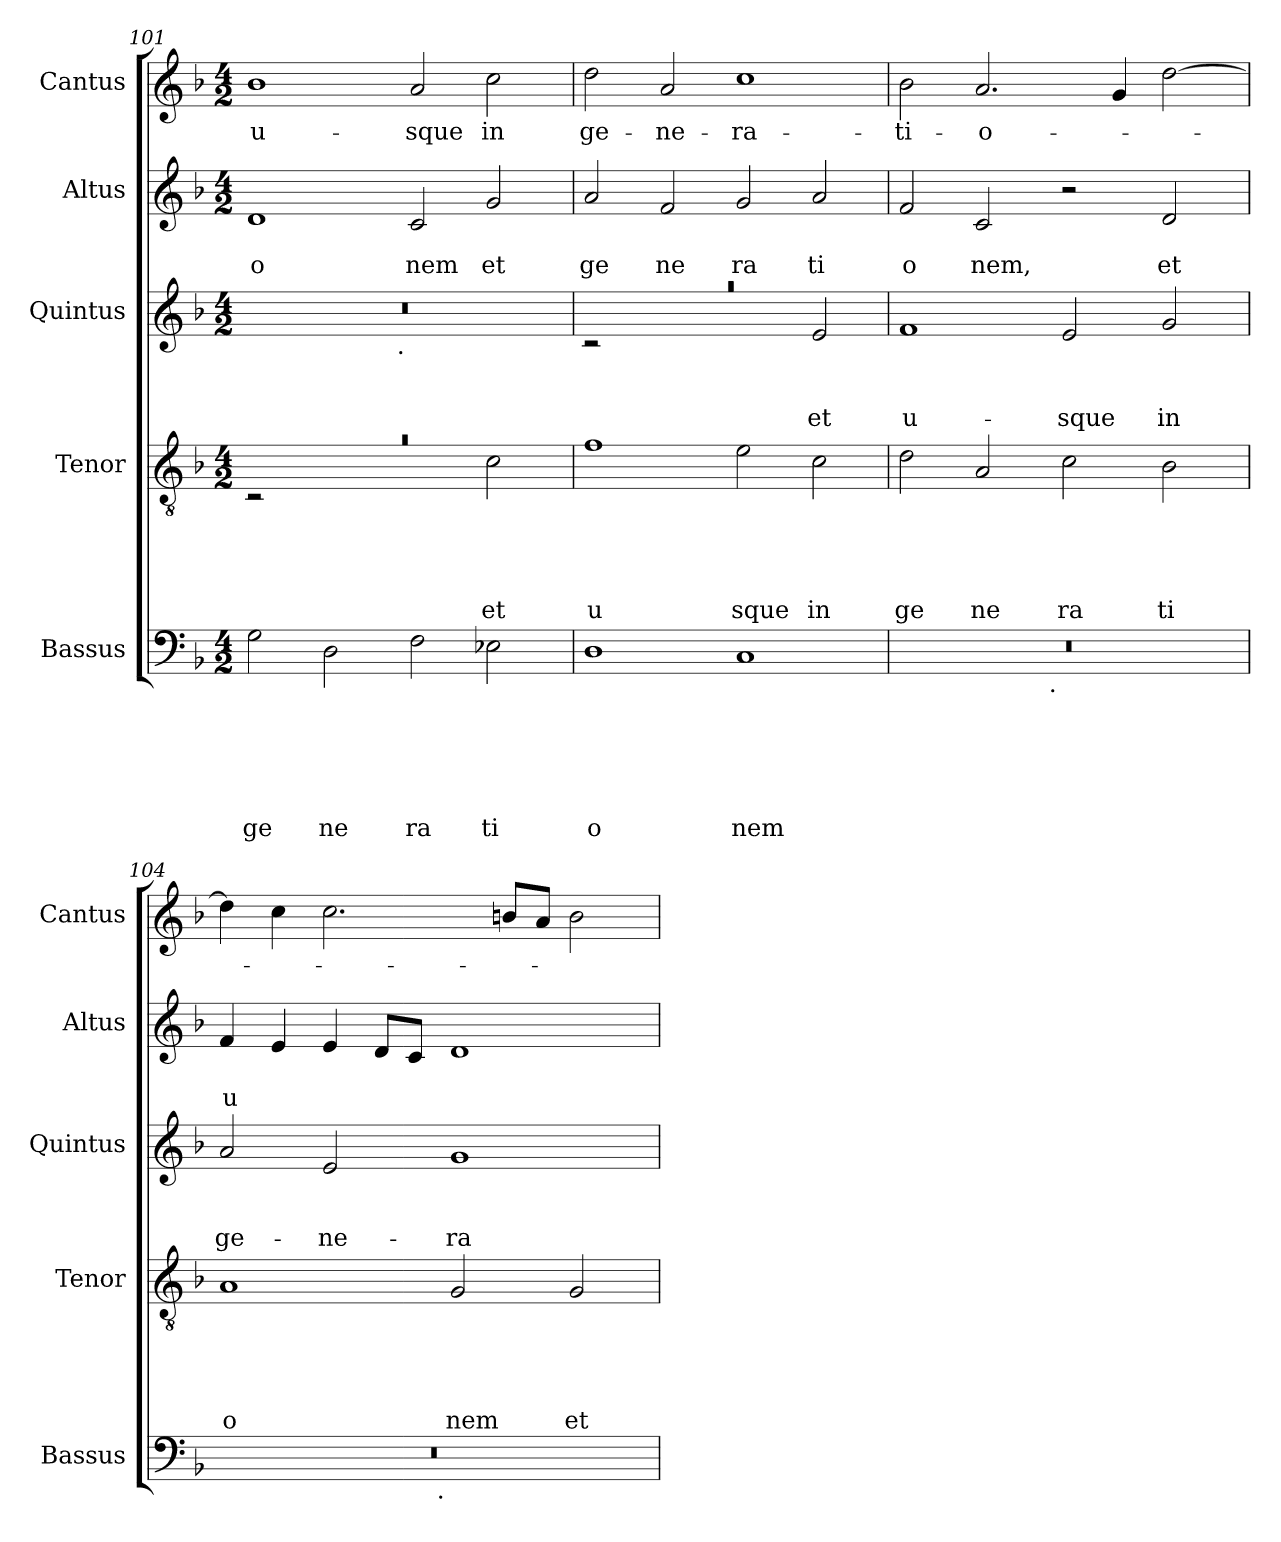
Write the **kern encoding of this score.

**kern	**text	**text	**text	**text	**text	**text	**kern	**text	**text	**text	**text	**text	**kern	**text	**text	**text	**kern	**text	**text	**kern	**text
*part5	*part5	*part5	*part5	*part5	*part5	*part5	*part4	*part4	*part4	*part4	*part4	*part4	*part3	*part3	*part3	*part3	*part2	*part2	*part2	*part1	*part1
*staff5	*staff5	*staff5	*staff5	*staff5	*staff5	*staff5	*staff4	*staff4	*staff4	*staff4	*staff4	*staff4	*staff3	*staff3	*staff3	*staff3	*staff2	*staff2	*staff2	*staff1	*staff1
*I"Bassus	*	*	*	*	*	*	*I"Tenor	*	*	*	*	*	*I"Quintus	*	*	*	*I"Altus	*	*	*I"Cantus	*
*I'Bassus	*	*	*	*	*	*	*I'Tenor	*	*	*	*	*	*I'Quintus	*	*	*	*I'Altus	*	*	*I'Cantus	*
*clefF4	*	*	*	*	*	*	*clefGv2	*	*	*	*	*	*clefG2	*	*	*	*clefG2	*	*	*clefG2	*
*k[b-]	*	*	*	*	*	*	*k[b-]	*	*	*	*	*	*k[b-]	*	*	*	*k[b-]	*	*	*k[b-]	*
*F:	*	*	*	*	*	*	*F:	*	*	*	*	*	*F:	*	*	*	*F:	*	*	*F:	*
*M4/2	*	*	*	*	*	*	*M4/2	*	*	*	*	*	*M4/2	*	*	*	*M4/2	*	*	*M4/2	*
=101	=101	=101	=101	=101	=101	=101	=101	=101	=101	=101	=101	=101	=101	=101	=101	=101	=101	=101	=101	=101	=101
!	!	!	!	!	!	!LO:LY:b	!LO:N:vis=1	!	!	!	!	!	!	!	!	!	!	!	!LO:LY:b	!	!LO:LY:b
*	*	*	*	*	*	*	*^	*	*	*	*	*	*^	*	*	*	*	*	*	*	*
2G\	.	.	.	.	.	ge	0ra	2rC	.	.	.	.	.	0r	2ryy	.	.	.	1d	.	o	1b-	u-
!	!	!	!	!	!	!LO:LY:b	!	!	!	!	!	!	!	!	!	!	!	!	!	!	!	!	!
2D\	.	.	.	.	.	ne	.	1ryy	.	.	.	.	.	.	4...ryy	.	.	.	.	.	.	.	.
!	!	!	!	!	!	!	!	!	!	!	!	!	!	!	!LO:TX:b:t=.	!	!	!	!	!	!	!	!
.	.	.	.	.	.	.	.	.	.	.	.	.	.	.	1ryy	.	.	.	.	.	.	.	.
!	!	!	!	!	!	!LO:LY:b	!	!	!	!	!	!	!	!	!	!	!	!	!	!	!LO:LY:b	!	!LO:LY:b
2F\	.	.	.	.	.	ra	.	.	.	.	.	.	.	.	.	.	.	.	2c/	.	nem	2a/	-sque
!	!	!	!	!	!	!LO:LY:b	!	!	!	!	!	!	!LO:LY:b	!	!	!	!	!	!	!	!LO:LY:b	!	!LO:LY:b
2E-X\	.	.	.	.	.	ti	.	2c\	.	.	.	.	et	.	.	.	.	.	2g/	.	et	2cc\	in
.	.	.	.	.	.	.	.	.	.	.	.	.	.	.	32ryy	.	.	.	.	.	.	.	.
=102	=102	=102	=102	=102	=102	=102	=102	=102	=102	=102	=102	=102	=102	=102	=102	=102	=102	=102	=102	=102	=102	=102	=102
!	!	!	!	!	!	!LO:LY:b	!	!	!	!	!	!	!LO:LY:b	!LO:N:vis=1	!	!	!	!	!	!	!LO:LY:b	!	!LO:LY:b
*	*	*	*	*	*	*	*v	*v	*	*	*	*	*	*	*	*	*	*	*	*	*	*	*
1D	.	.	.	.	.	o	1f	.	.	.	.	u	0raa	2rc	.	.	.	2a/	.	ge	2dd\	ge-
!	!	!	!	!	!	!	!	!	!	!	!	!	!	!	!	!	!	!	!	!LO:LY:b	!	!LO:LY:b
.	.	.	.	.	.	.	.	.	.	.	.	.	.	1ryy	.	.	.	2f/	.	ne	2a/	-ne-
!	!	!	!	!	!	!LO:LY:b	!	!	!	!	!	!LO:LY:b	!	!	!	!	!	!	!	!LO:LY:b	!	!LO:LY:b
1C	.	.	.	.	.	nem	2e\	.	.	.	.	sque	.	.	.	.	.	2g/	.	ra	1cc	-ra-
!	!	!	!	!	!	!	!	!	!	!	!	!LO:LY:b	!	!	!	!	!LO:LY:b	!	!	!LO:LY:b	!	!
.	.	.	.	.	.	.	2c\	.	.	.	.	in	.	2e/	.	.	et	2a/	.	ti	.	.
=103	=103	=103	=103	=103	=103	=103	=103	=103	=103	=103	=103	=103	=103	=103	=103	=103	=103	=103	=103	=103	=103	=103
!	!	!	!	!	!	!	!	!	!	!	!	!LO:LY:b	!	!	!	!	!LO:LY:b	!	!	!LO:LY:b	!	!LO:LY:b
*^	*	*	*	*	*	*	*	*	*	*	*	*	*v	*v	*	*	*	*	*	*	*	*
0r	2ryy	.	.	.	.	.	.	2d\	.	.	.	.	ge	1f	.	.	u-	2f/	.	o	2b-\	-ti-
!	!	!	!	!	!	!	!	!	!	!	!	!	!LO:LY:b	!	!	!	!	!	!	!LO:LY:b	!	!LO:LY:b
.	4...ryy	.	.	.	.	.	.	2A/	.	.	.	.	ne	.	.	.	.	2c/	.	nem,	2.a/	-o-
!	!LO:TX:b:t=.	!	!	!	!	!	!	!	!	!	!	!	!	!	!	!	!	!	!	!	!	!
.	1ryy	.	.	.	.	.	.	.	.	.	.	.	.	.	.	.	.	.	.	.	.	.
!	!	!	!	!	!	!	!	!	!	!	!	!	!LO:LY:b	!	!	!	!LO:LY:b	!	!	!	!	!
.	.	.	.	.	.	.	.	2c\	.	.	.	.	ra	2e/	.	.	-sque	2r	.	.	.	.
.	.	.	.	.	.	.	.	.	.	.	.	.	.	.	.	.	.	.	.	.	4g/	.
!	!	!	!	!	!	!	!	!	!	!	!	!	!LO:LY:b	!	!	!	!LO:LY:b	!	!	!LO:LY:b	!	!
.	.	.	.	.	.	.	.	2B-\	.	.	.	.	ti	2g/	.	.	in	2d/	.	et	[>2dd\	.
.	32ryy	.	.	.	.	.	.	.	.	.	.	.	.	.	.	.	.	.	.	.	.	.
=104	=104	=104	=104	=104	=104	=104	=104	=104	=104	=104	=104	=104	=104	=104	=104	=104	=104	=104	=104	=104	=104	=104
!	!	!	!	!	!	!	!	!	!	!	!	!	!LO:LY:b	!	!	!	!LO:LY:b	!	!	!LO:LY:b	!	!
0r	2ryy	.	.	.	.	.	.	1A	.	.	.	.	o	2a/	.	.	ge-	4f/	.	u	4dd\]	.
.	.	.	.	.	.	.	.	.	.	.	.	.	.	.	.	.	.	4e/	.	.	4cc\	.
!	!	!	!	!	!	!	!	!	!	!	!	!	!	!	!	!	!LO:LY:b	!	!	!	!	!
.	4...ryy	.	.	.	.	.	.	.	.	.	.	.	.	2e/	.	.	-ne-	4e/	.	.	2.cc\	.
.	.	.	.	.	.	.	.	.	.	.	.	.	.	.	.	.	.	8d/L	.	.	.	.
.	.	.	.	.	.	.	.	.	.	.	.	.	.	.	.	.	.	8c/J	.	.	.	.
!	!LO:TX:b:t=.	!	!	!	!	!	!	!	!	!	!	!	!	!	!	!	!	!	!	!	!	!
.	1ryy	.	.	.	.	.	.	.	.	.	.	.	.	.	.	.	.	.	.	.	.	.
!	!	!	!	!	!	!	!	!	!	!	!	!	!LO:LY:b	!	!	!	!LO:LY:b	!	!	!	!	!
.	.	.	.	.	.	.	.	2G/	.	.	.	.	nem	1g	.	.	-ra-	1d	.	.	.	.
.	.	.	.	.	.	.	.	.	.	.	.	.	.	.	.	.	.	.	.	.	8b/L	.
.	.	.	.	.	.	.	.	.	.	.	.	.	.	.	.	.	.	.	.	.	8a/J	.
!	!	!	!	!	!	!	!	!	!	!	!	!	!LO:LY:b	!	!	!	!	!	!	!	!	!
.	.	.	.	.	.	.	.	2G/	.	.	.	.	et	.	.	.	.	.	.	.	2b\	.
.	32ryy	.	.	.	.	.	.	.	.	.	.	.	.	.	.	.	.	.	.	.	.	.
*v	*v	*	*	*	*	*	*	*	*	*	*	*	*	*	*	*	*	*	*	*	*	*
=	=	=	=	=	=	=	=	=	=	=	=	=	=	=	=	=	=	=	=	=	=
*-	*-	*-	*-	*-	*-	*-	*-	*-	*-	*-	*-	*-	*-	*-	*-	*-	*-	*-	*-	*-	*-
